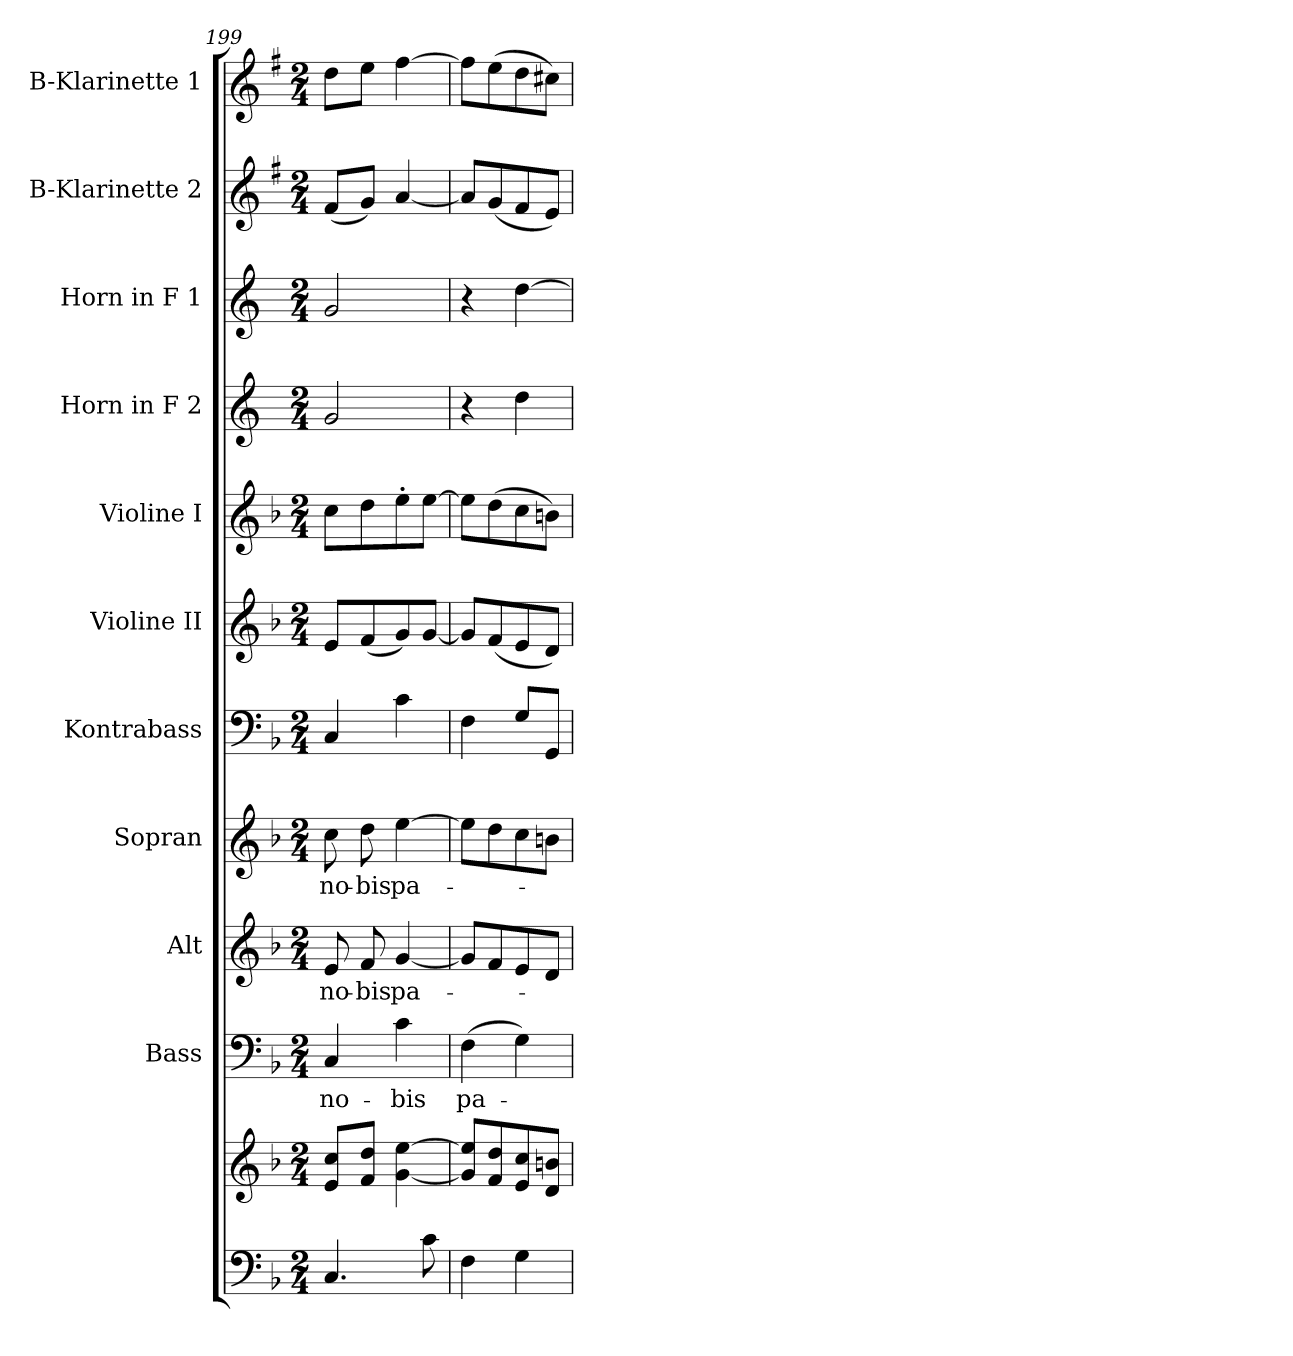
**kern	**kern	**kern	**text	**kern	**text	**kern	**text	**kern	**kern	**kern	**kern	**kern	**kern	**kern
*part11	*part11	*part10	*part10	*part9	*part9	*part8	*part8	*part7	*part6	*part5	*part4	*part3	*part2	*part1
*staff12	*staff11	*staff10	*staff10	*staff9	*staff9	*staff8	*staff8	*staff7	*staff6	*staff5	*staff4	*staff3	*staff2	*staff1
*	*	*I"Bass	*	*I"Alt	*	*I"Sopran	*	*I"Kontrabass	*I"Violine II	*I"Violine I	*I"Horn in F 2	*I"Horn in F 1	*I"B-Klarinette 2	*I"B-Klarinette 1
*	*	*I'B.	*	*I'A.	*	*I'S.	*	*I'Kb.	*I'Vl. II	*I'Vl. I	*	*	*I'B Kl. 2	*I'B Kl. 1
*clefF4	*clefG2	*clefF4	*	*clefG2	*	*clefG2	*	*clefF4	*clefG2	*clefG2	*clefG2	*clefG2	*clefG2	*clefG2
*	*	*	*	*	*	*	*	*ITrd7c12	*	*	*ITrd4c7	*ITrd4c7	*ITrd1c2	*ITrd1c2
*k[b-]	*k[b-]	*k[b-]	*	*k[b-]	*	*k[b-]	*	*k[b-]	*k[b-]	*k[b-]	*k[b-]	*k[b-]	*k[b-]	*k[b-]
*F:	*F:	*F:	*	*F:	*	*F:	*	*F:	*F:	*F:	*F:	*F:	*F:	*F:
*M2/4	*M2/4	*M2/4	*	*M2/4	*	*M2/4	*	*M2/4	*M2/4	*M2/4	*M2/4	*M2/4	*M2/4	*M2/4
=199	=199	=199	=199	=199	=199	=199	=199	=199	=199	=199	=199	=199	=199	=199
!	!	!	!LO:LY:b	!	!LO:LY:b	!	!LO:LY:b	!	!	!	!	!	!	!
4.C/	8e/ 8cc/L	4C/	no-	8e/	no-	8cc\	no-	4CC/	8e/L	8cc\L	2c/	2c/	(<8e/L	8cc\L
!	!	!	!	!	!LO:LY:b	!	!LO:LY:b	!	!	!	!	!	!	!
.	8f/ 8dd/J	.	.	8f/	-bis	8dd\	-bis	.	(<8f/	8dd\	.	.	8f/J)	8dd\J
!	!	!	!LO:LY:b	!	!LO:LY:b	!	!LO:LY:b	!	!	!	!	!	!	!
.	[4g\ [4ee\	4c\	-bis	[4g/	pa-	[4ee\	pa-	4C\	8g/)	8ee'>\	.	.	[4g/	[4ee\
8c\	.	.	.	.	.	.	.	.	[8g/J	[8ee\J	.	.	.	.
!!LO:PB:g=z
=200	=200	=200	=200	=200	=200	=200	=200	=200	=200	=200	=200	=200	=200	=200
!	!	!	!LO:LY:b	!	!	!	!	!	!	!	!	!	!	!
4F\	8g/] 8ee/]L	(>4F\	pa-	8g/L]	.	8ee\L]	.	4FF\	8g/L]	8ee\L]	4r	4r	8g/L]	8ee\L]
.	8f/ 8dd/	.	.	8f/	.	8dd\	.	.	(<8f/	(>8dd\	.	.	(<8f/	(>8dd\
4G\	8e/ 8cc/	4G\)	.	8e/	.	8cc\	.	8GG/L	8e/	8cc\	4g\	[4g\	8e/	8cc\
.	8d/ 8bn/J	.	.	8d/J	.	8bn\J	.	8GGG/J	8d/J)	8bn\J)	.	.	8d/J)	8bn\J)
=	=	=	=	=	=	=	=	=	=	=	=	=	=	=
*-	*-	*-	*-	*-	*-	*-	*-	*-	*-	*-	*-	*-	*-	*-
